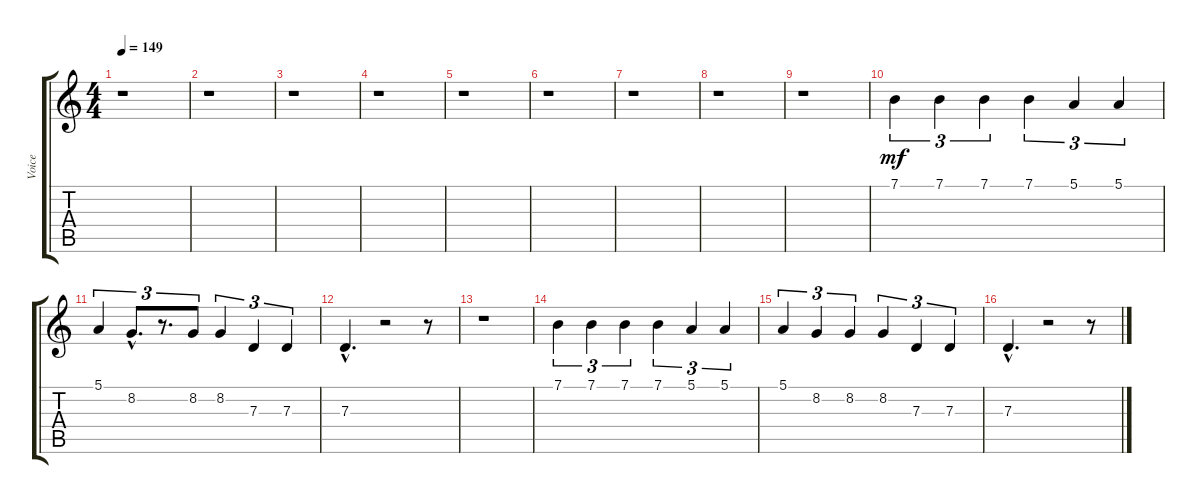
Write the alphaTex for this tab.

\track ("Voice" "Voice") {instrument lead6voice}
\staff {score tabs}
\tuning (E4 B3 G3 D3 A2 E2) {hide}
\ts (4 4)
\tempo 149
\clef g2
\ks c
r.1{dy mp} |
r.1 |
r.1 |
r.1 |
r.1 |
r.1 |
r.1 |
r.1 |
r.1 |
7.1.4{tu (3 2) dy mf} 7.1.4{tu (3 2)} 7.1.4{tu (3 2)} 7.1.4{tu (3 2)} 5.1.4{tu (3 2)} 5.1.4{tu (3 2)} |
5.1.4{tu (3 2)} 8.2{hac}.8{d tu (3 2)} r.8{d tu (3 2)} 8.2.8{tu (3 2)} 8.2.4{tu (3 2)} 7.3.4{tu (3 2)} 7.3.4{tu (3 2)} |
7.3{hac}.4{d} r.2 r.8 |
r.1 |
7.1.4{tu (3 2)} 7.1.4{tu (3 2)} 7.1.4{tu (3 2)} 7.1.4{tu (3 2)} 5.1.4{tu (3 2)} 5.1.4{tu (3 2)} |
5.1.4{tu (3 2)} 8.2.4{tu (3 2)} 8.2.4{tu (3 2)} 8.2.4{tu (3 2)} 7.3.4{tu (3 2)} 7.3.4{tu (3 2)} |
7.3{hac}.4{d} r.2 r.8
